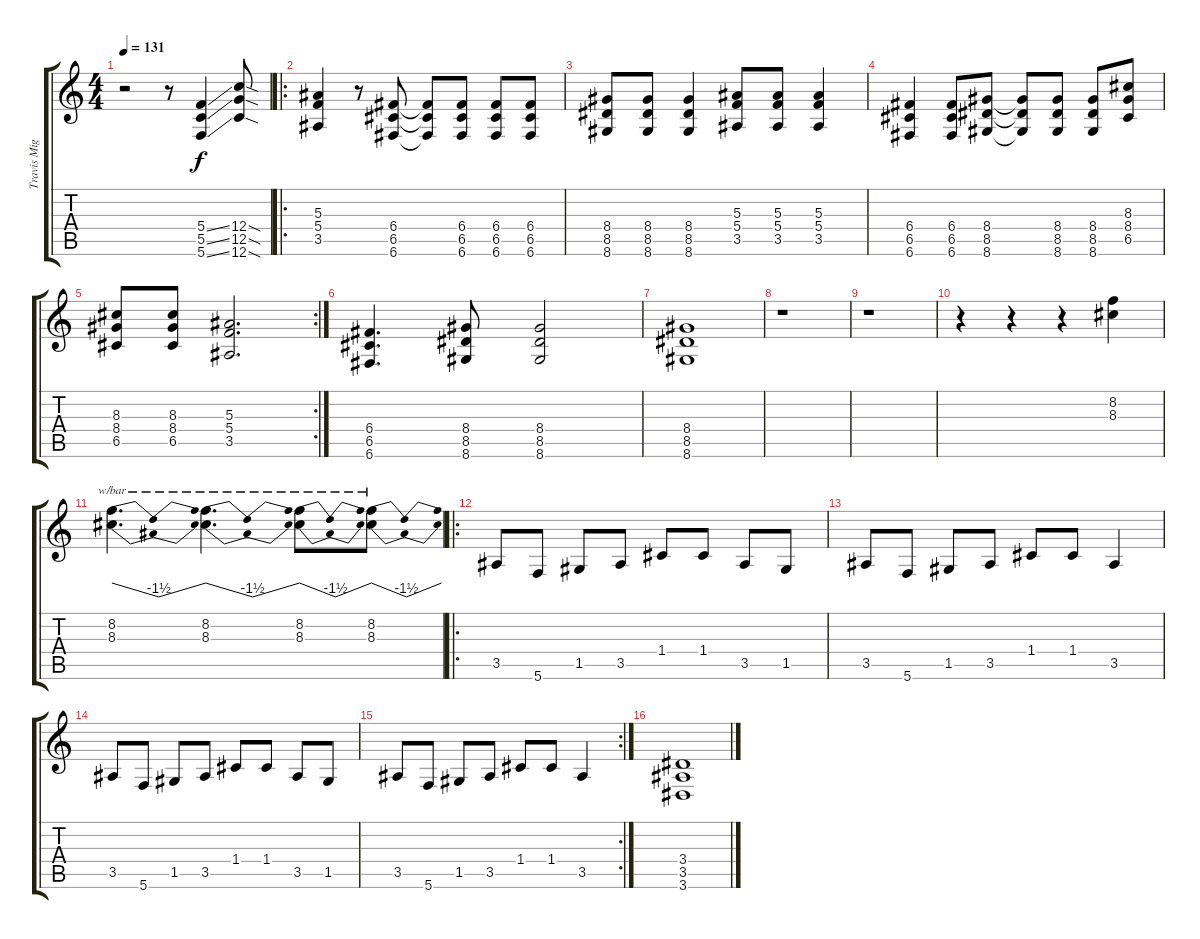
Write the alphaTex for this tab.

\track ("Travis Miguel" "Travis Mig") {instrument distortionguitar}
\staff {score tabs}
\tuning (D4 A3 F3 C3 G2 C2) {hide}
\ts (4 4)
\tempo 131
\clef g2
\ks c
r.2{dy f instrument distortionguitar} r.8 (5.4{ss} 5.5{ss} 5.6{ss}).4 (12.4{sod} 12.5{sod} 12.6{sod}).8 |
\ro
(5.3 5.4 3.5).4 r.8 (6.4 6.5 6.6).8 (6.4{t} 6.5{t} 6.6{t}).8 (6.4 6.5 6.6).8 (6.4 6.5 6.6).8 (6.4 6.5 6.6).8 |
(8.4 8.5 8.6).8 (8.4 8.5 8.6).8 (8.4 8.5 8.6).4 (5.3 5.4 3.5).8 (5.3 5.4 3.5).8 (5.3 5.4 3.5).4 |
(6.4 6.5 6.6).4 (6.4 6.5 6.6).8 (8.4 8.5 8.6).8 (8.4{t} 8.5{t} 8.6{t}).8 (8.4 8.5 8.6).8 (8.4 8.5 8.6).8 (8.3 8.4 6.5).8 |
\rc 2
(8.3 8.4 6.5).8 (8.3 8.4 6.5).8 (5.3 5.4 3.5).2{d} |
(6.4 6.5 6.6).4{d} (8.4 8.5 8.6).8 (8.4 8.5 8.6).2 |
(8.4 8.5 8.6).1 |
r.1 |
r.1 |
r.4 r.4 r.4 (8.2 8.3).4 |
(8.2 8.3).4{d tbe (dip default 0 0 30 -6 60 0)} (8.2 8.3).4{d tbe (dip default 0 0 30 -6 60 0)} (8.2 8.3).8{tbe (dip default 0 0 30 -6 60 0)} (8.2 8.3).8{tbe (dip default 0 0 30 -6 60 0)} |
\ro
3.5.8 5.6.8 1.5.8 3.5.8 1.4.8 1.4.8 3.5.8 1.5.8 |
3.5.8 5.6.8 1.5.8 3.5.8 1.4.8 1.4.8 3.5.4 |
3.5.8 5.6.8 1.5.8 3.5.8 1.4.8 1.4.8 3.5.8 1.5.8 |
\rc 2
3.5.8 5.6.8 1.5.8 3.5.8 1.4.8 1.4.8 3.5.4 |
(3.4 3.5 3.6).1
